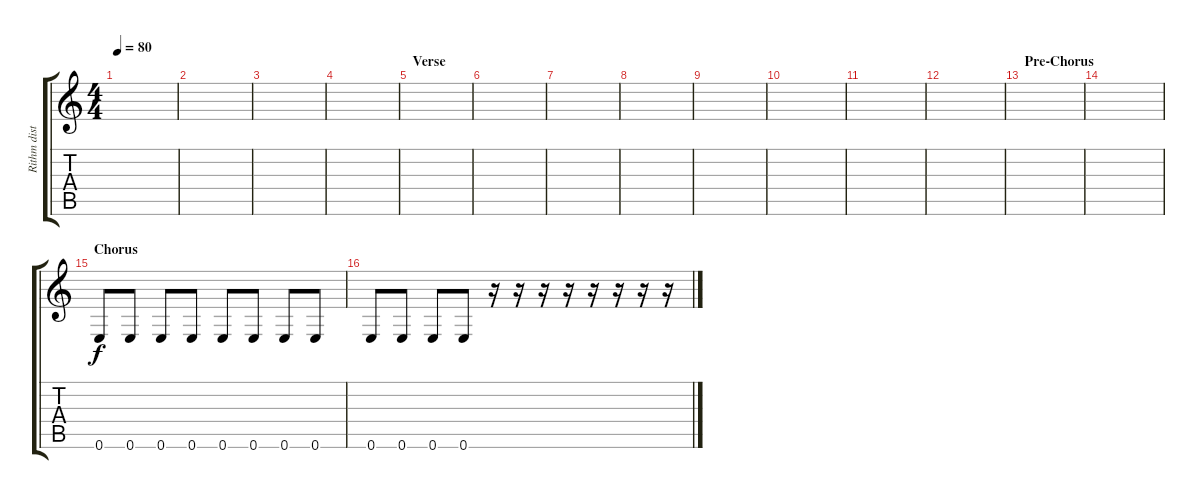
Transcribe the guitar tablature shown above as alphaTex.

\track ("Rithm dist." "Rithm dist") {instrument distortionguitar}
\staff {score tabs}
\tuning (E4 B3 G3 D3 A2 E2) {hide}
\ts (4 4)
\tempo 80
\clef g2
\ks c
|
|
|
|
\section ("" "Verse")
|
|
|
|
|
|
|
|
\section ("" "Pre-Chorus")
|
|
\section ("" "Chorus")
0.6.8 0.6.8 0.6.8 0.6.8 0.6.8 0.6.8 0.6.8 0.6.8 |
0.6.8 0.6.8 0.6.8 0.6.8 r.16 r.16 r.16 r.16 r.16 r.16 r.16 r.16
